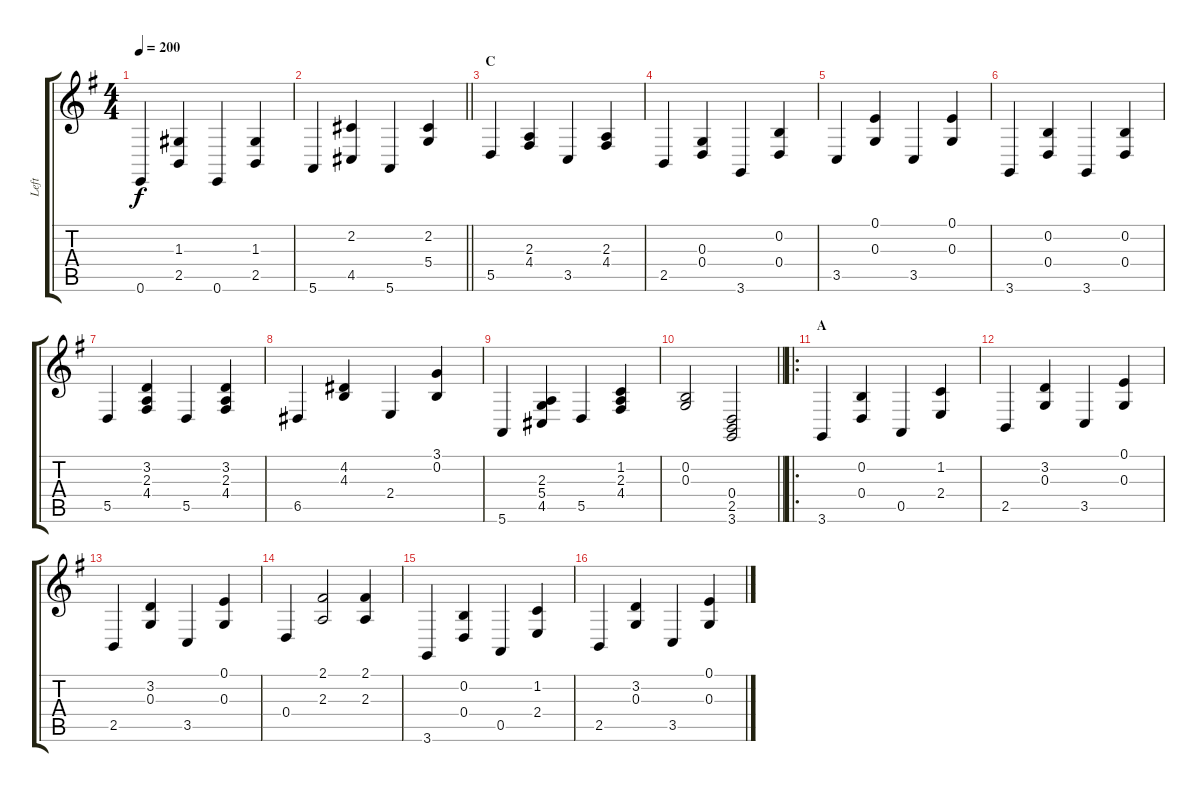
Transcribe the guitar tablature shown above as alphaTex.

\track ("Left" "Left") {instrument acousticgrandpiano}
\staff {score tabs}
\tuning (E4 B3 G3 D3 A2 E2) {hide}
\ts (4 4)
\tempo 200
\clef g2
\ks g
0.6.4{dy f} (1.3 2.5).4 0.6.4 (1.3 2.5).4 |
\barLineRight lightlight
5.6.4 (2.2 4.5).4 5.6.4 (2.2 5.4).4 |
\section ("" "C")
5.5.4 (2.3 4.4).4 3.5.4 (2.3 4.4).4 |
2.5.4 (0.3 0.4).4 3.6.4 (0.2 0.4).4 |
3.5.4 (0.1 0.3).4 3.5.4 (0.1 0.3).4 |
3.6.4 (0.2 0.4).4 3.6.4 (0.2 0.4).4 |
5.5.4 (3.2 2.3 4.4).4 5.5.4 (3.2 2.3 4.4).4 |
6.5.4 (4.2 4.3).4 2.4.4 (3.1 0.2).4 |
5.6.4 (2.3 5.4 4.5).4 5.5.4 (1.2 2.3 4.4).4 |
\barLineRight lightlight
(0.2 0.3).2 (0.4 2.5 3.6).2 |
\ro
\section ("" "A")
3.6.4 (0.2 0.4).4 0.5.4 (1.2 2.4).4 |
2.5.4 (3.2 0.3).4 3.5.4 (0.1 0.3).4 |
2.5.4 (3.2 0.3).4 3.5.4 (0.1 0.3).4 |
0.4.4 (2.1 2.3).2 (2.1 2.3).4 |
3.6.4 (0.2 0.4).4 0.5.4 (1.2 2.4).4 |
2.5.4 (3.2 0.3).4 3.5.4 (0.1 0.3).4
